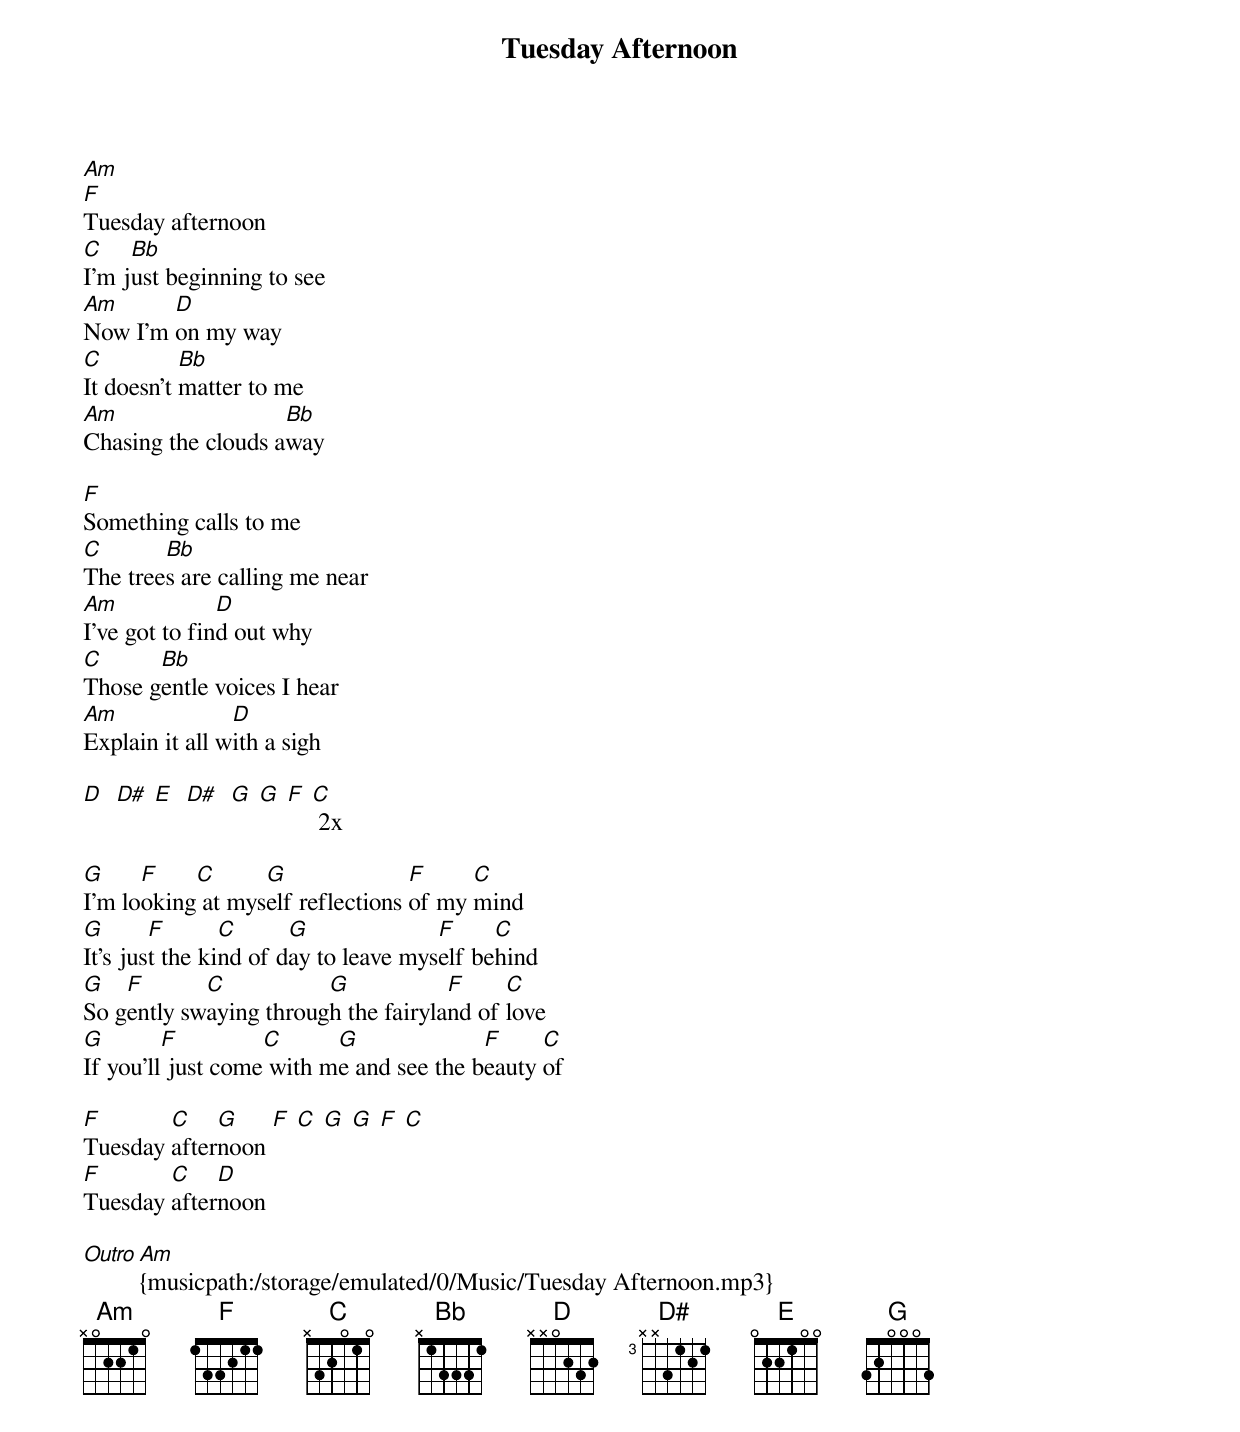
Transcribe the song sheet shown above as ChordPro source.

{title:Tuesday Afternoon}

[Am]
[F]Tuesday afternoon
[C]I'm j[Bb]ust beginning to see
[Am]Now I'm [D]on my way
[C]It doesn't [Bb]matter to me
[Am]Chasing the clouds a[Bb]way

[F]Something calls to me
[C]The tree[Bb]s are calling me near
[Am]I've got to fin[D]d out why
[C]Those g[Bb]entle voices I hear
[Am]Explain it all w[D]ith a sigh

[D]  [D#] [E]  [D#]  [G] [G] [F] [C] 2x

[G]I'm lo[F]oking[C] at mys[G]elf reflections [F]of my [C]mind
[G]It's jus[F]t the ki[C]nd of d[G]ay to leave mys[F]elf be[C]hind
[G]So g[F]ently sw[C]aying throug[G]h the fairyla[F]nd of [C]love
[G]If you'll[F] just come[C] with m[G]e and see the b[F]eauty [C]of

[F]Tuesday [C]after[G]noon [F] [C] [G] [G] [F] [C]
[F]Tuesday [C]after[D]noon

[Outro][Am]{musicpath:/storage/emulated/0/Music/Tuesday Afternoon.mp3}
